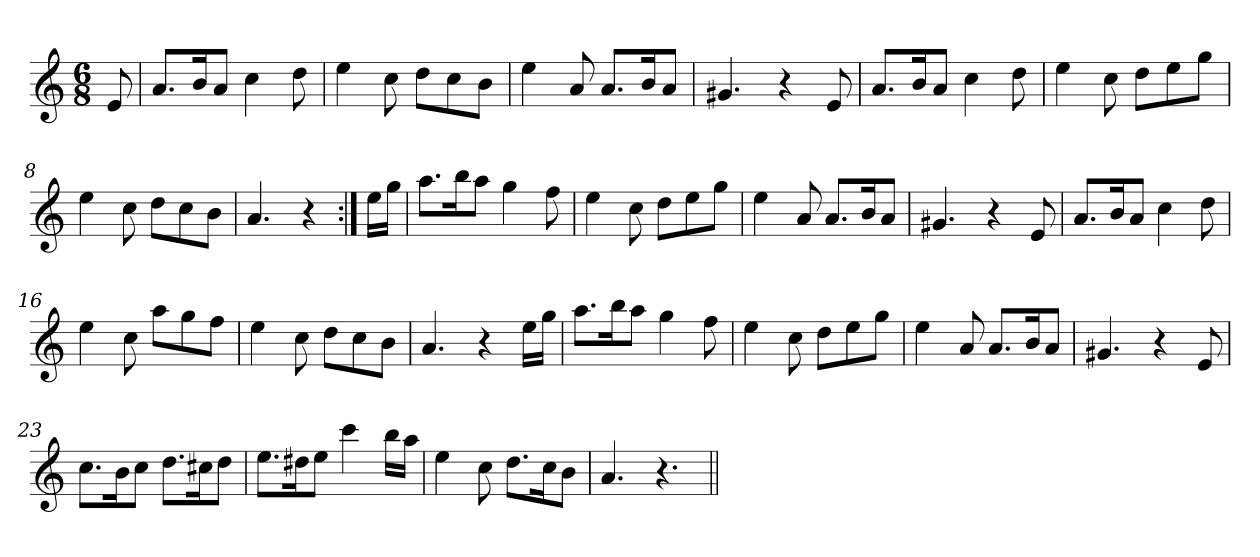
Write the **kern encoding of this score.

**kern
*part1
*staff1
*clefG2
*k[]
*M6/8
*MM150
=1
8e/
=2
8.a/L
16b/K
8a/J
4cc\
8dd\
=3
4ee\
8cc\
8dd\L
8cc\
8b\J
=4
4ee\
8a/
8.a/L
16b/K
8a/J
=5
4.g#X/
4r
8e/
=6
8.a/L
16b/K
8a/J
4cc\
8dd\
=7
4ee\
8cc\
8dd\L
8ee\
8gg\J
=8
4ee\
8cc\
8dd\L
8cc\
8b\J
=9
4.a/
4r
=10:|!
16ee\LL
16gg\JJ
!!LO:LB:g=z
=11
8.aa\L
16bb\K
8aa\J
4gg\
8ff\
=12
4ee\
8cc\
8dd\L
8ee\
8gg\J
=13
4ee\
8a/
8.a/L
16b/K
8a/J
=14
4.g#X/
4r
8e/
=15
8.a/L
16b/K
8a/J
4cc\
8dd\
=16
4ee\
8cc\
8aa\L
8gg\
8ff\J
=17
4ee\
8cc\
8dd\L
8cc\
8b\J
=18
4.a/
4r
16ee\LL
16gg\JJ
!!LO:LB:g=z
=19
8.aa\L
16bb\K
8aa\J
4gg\
8ff\
=20
4ee\
8cc\
8dd\L
8ee\
8gg\J
=21
4ee\
8a/
8.a/L
16b/K
8a/J
=22
4.g#X/
4r
8e/
=23
8.cc\L
16b\K
8cc\J
8.dd\L
16cc#X\K
8dd\J
=24
8.ee\L
16dd#X\K
8ee\J
4ccc\
16bb\LL
16aa\JJ
=25
4ee\
8cc\
8.dd\L
16cc\K
8b\J
=26
4.a/
4.r
=||
*-
